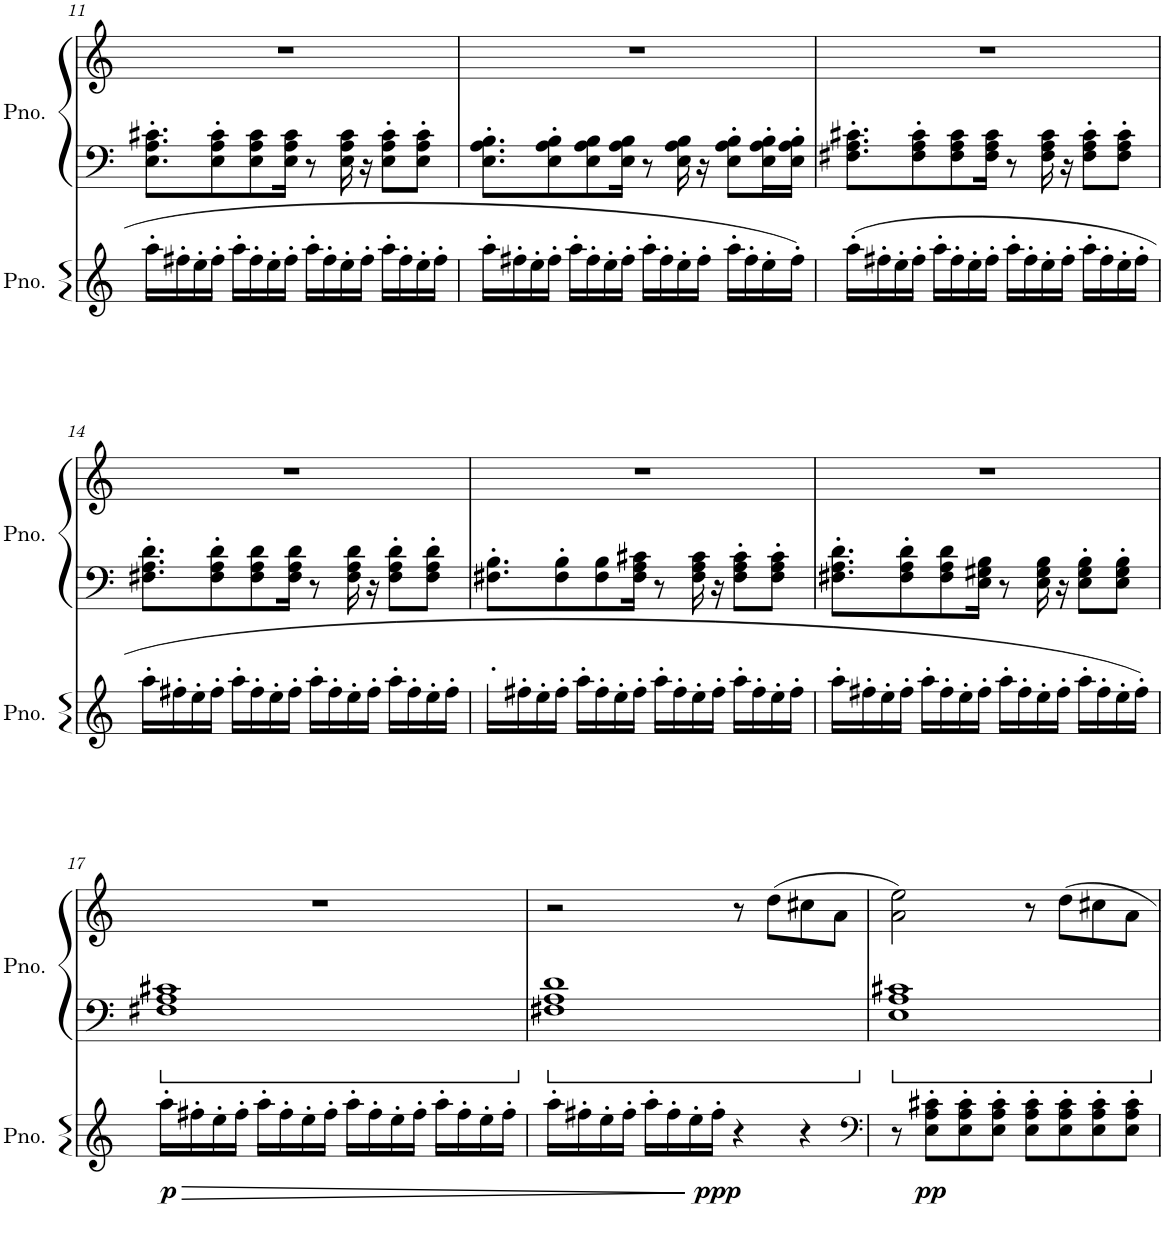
**kern	**dynam	**kern	**kern
*part2	*part2	*part1	*part1
*staff3	*staff3	*staff2	*staff1
*I"Piano	*	*I"Piano	*
*I'Pno.	*	*I'Pno.	*
!!LO:PB:g=z
*clefG2	*	*clefF4	*clefG2
*k[]	*	*k[]	*k[]
*M4/4	*	*M4/4	*M4/4
=11	=11	=11	=11
16aa'\LL	.	8.E\' 8.A\' 8.c#X\'L	1r
16ff#X'\	.	.	.
16ee'\	.	.	.
16ff#'\JJ	.	8E\' 8A\' 8c#\'	.
16aa'\LL	.	.	.
16ff#'\	.	8E\ 8A\ 8c#\	.
16ee'\	.	.	.
16ff#'\JJ	.	16E\ 16A\ 16c#\Jk	.
16aa'\LL	.	8r	.
16ff#'\	.	.	.
16ee'\	.	16E\ 16A\ 16c#\	.
16ff#'\JJ	.	16r	.
16aa'\LL	.	8E\' 8A\' 8c#\'L	.
16ff#'\	.	.	.
16ee'\	.	8E\' 8A\' 8c#\'J	.
16ff#'\JJ	.	.	.
=12	=12	=12	=12
16aa'\LL	.	8.E\' 8.A\' 8.B\'L	1r
16ff#X'\	.	.	.
16ee'\	.	.	.
16ff#'\JJ	.	8E\' 8A\' 8B\'	.
16aa'\LL	.	.	.
16ff#'\	.	8E\ 8A\ 8B\	.
16ee'\	.	.	.
16ff#'\JJ	.	16E\ 16A\ 16B\Jk	.
16aa'\LL	.	8r	.
16ff#'\	.	.	.
16ee'\	.	16E\ 16A\ 16B\	.
16ff#'\JJ	.	16r	.
16aa'\LL	.	8E\' 8A\' 8B\'L	.
16ff#'\	.	.	.
16ee'\	.	16E\' 16A\' 16B\'L	.
16ff#'\JJ	.	16E\' 16A\' 16B\'JJ	.
=13	=13	=13	=13
(16aa'\LL	.	8.F#X\' 8.A\' 8.c#X\'L	1r
16ff#X'\	.	.	.
16ee'\	.	.	.
16ff#'\JJ	.	8F#\' 8A\' 8c#\'	.
16aa'\LL	.	.	.
16ff#'\	.	8F#\ 8A\ 8c#\	.
16ee'\	.	.	.
16ff#'\JJ	.	16F#\ 16A\ 16c#\Jk	.
16aa'\LL	.	8r	.
16ff#'\	.	.	.
16ee'\	.	16F#\ 16A\ 16c#\	.
16ff#'\JJ	.	16r	.
16aa'\LL	.	8F#\' 8A\' 8c#\'L	.
16ff#'\	.	.	.
16ee'\	.	8F#\' 8A\' 8c#\'J	.
16ff#'\JJ	.	.	.
!!LO:LB:g=z
=14	=14	=14	=14
16aa'\LL	.	8.F#X\' 8.A\' 8.d\'L	1r
16ff#X'\	.	.	.
16ee'\	.	.	.
16ff#'\JJ	.	8F#\' 8A\' 8d\'	.
16aa'\LL	.	.	.
16ff#'\	.	8F#\ 8A\ 8d\	.
16ee'\	.	.	.
16ff#'\JJ	.	16F#\ 16A\ 16d\Jk	.
16aa'\LL	.	8r	.
16ff#'\	.	.	.
16ee'\	.	16F#\ 16A\ 16d\	.
16ff#'\JJ	.	16r	.
16aa'\LL	.	8F#\' 8A\' 8d\'L	.
16ff#'\	.	.	.
16ee'\	.	8F#\' 8A\' 8d\'J	.
16ff#'\JJ	.	.	.
=15	=15	=15	=15
16aa'\LL	.	8.F#X\' 8.B\'L	1r
16ff#X'\	.	.	.
16ee'\	.	.	.
16ff#'\JJ	.	8F#\' 8B\'	.
16aa'\LL	.	.	.
16ff#'\	.	8F#\ 8B\	.
16ee'\	.	.	.
16ff#'\JJ	.	16F#\ 16A\ 16c#X\Jk	.
16aa'\LL	.	8r	.
16ff#'\	.	.	.
16ee'\	.	16F#\ 16A\ 16c#\	.
16ff#'\JJ	.	16r	.
16aa'\LL	.	8F#\' 8A\' 8c#\'L	.
16ff#'\	.	.	.
16ee'\	.	8F#\' 8A\' 8c#\'J	.
16ff#'\JJ	.	.	.
=16	=16	=16	=16
16aa'\LL	.	8.F#X\' 8.A\' 8.d\'L	1r
16ff#X'\	.	.	.
16ee'\	.	.	.
16ff#'\JJ	.	8F#\' 8A\' 8d\'	.
16aa'\LL	.	.	.
16ff#'\	.	8F#\ 8A\ 8d\	.
16ee'\	.	.	.
16ff#'\JJ	.	16E\ 16G#X\ 16B\Jk	.
16aa'\LL	.	8r	.
16ff#'\	.	.	.
16ee'\	.	16E\ 16G#\ 16B\	.
16ff#'\JJ	.	16r	.
16aa'\LL	.	8E\' 8G#\' 8B\'L	.
16ff#'\	.	.	.
16ee'\	.	8E\' 8G#\' 8B\'J	.
16ff#'\JJ)	.	.	.
!!LO:LB:g=z
=17	=17	=17	=17
!	!LO:HP:b	!	!
!	!LO:DY:n=1:b	!	!
16aa'\LL	> p	1F#X 1A 1c#X	1r
16ff#X'\	.	.	.
16ee'\	.	.	.
16ff#'\JJ	.	.	.
16aa'\LL	.	.	.
16ff#'\	.	.	.
16ee'\	.	.	.
16ff#'\JJ	.	.	.
16aa'\LL	.	.	.
16ff#'\	.	.	.
16ee'\	.	.	.
16ff#'\JJ	.	.	.
16aa'\LL	.	.	.
16ff#'\	.	.	.
16ee'\	.	.	.
16ff#'\JJ	.	.	.
=18	=18	=18	=18
16aa'\LL	.	1F#X 1A 1d	2r
16ff#X'\	.	.	.
16ee'\	.	.	.
16ff#'\JJ	.	.	.
16aa'\LL	.	.	.
16ff#'\	.	.	.
16ee'\	.	.	.
!	!LO:DY:n=1:b	!	!
16ff#'\JJ	] ppp	.	.
4r	.	.	8r
.	.	.	(8dd\L
4r	.	.	8cc#X\
.	.	.	8a\J
=19	=19	=19	=19
*clefF4	*	*	*
8r	.	1E 1A 1c#X	2a\ 2ee\)
!	!LO:DY:b	!	!
8E\' 8A\' 8c#X\'L	pp	.	.
8E\' 8A\' 8c#\'	.	.	.
8E\' 8A\' 8c#\'J	.	.	.
8E\' 8A\' 8c#\'L	.	.	8r
8E\' 8A\' 8c#\'	.	.	8dd\L
8E\' 8A\' 8c#\'	.	.	8cc#X\
8E\' 8A\' 8c#\'J	.	.	8a\J
=	=	=	=
*-	*-	*-	*-
